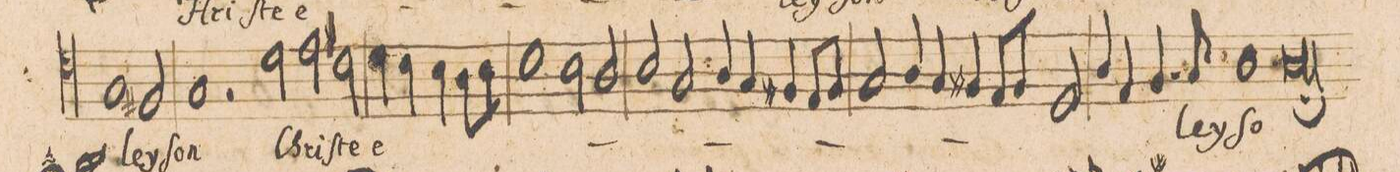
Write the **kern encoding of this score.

**kern	**text
*I"[Tenor I]	*
*clefC4	*
*k[]	*
*met(C|)	*
*M2/1	*
1G	.
2F#X/	-ley-
=27	=27
1G	-ſon
2rF	.
2d\	Chri-
=28-	=28-
2e\	-ſte
2c#X\	e-
4d\	.
4c#\	.
4B\	.
8A\L	.
8B\J	.
=29	=29
1c	.
2B\	.
2A/	.
=30	=30
2B/	.
2G/	.
4A/	.
4G/	.
4F#X/	.
8E/L	.
8F#/J	.
=31	=31
2G/	.
4A/	.
4G/	.
4F#X/	.
8E/L	.
8F#/J	.
2D/	.
=32	=32
4A/	.
4E/	.
4.F/	.
8G/	-ley-
1A	-ſo
=33-	=33-
0A;<	.
=34||-	=34||-
*M2/1	*
*met(C|)	*
*mmet(c|)	*
*-	*-
